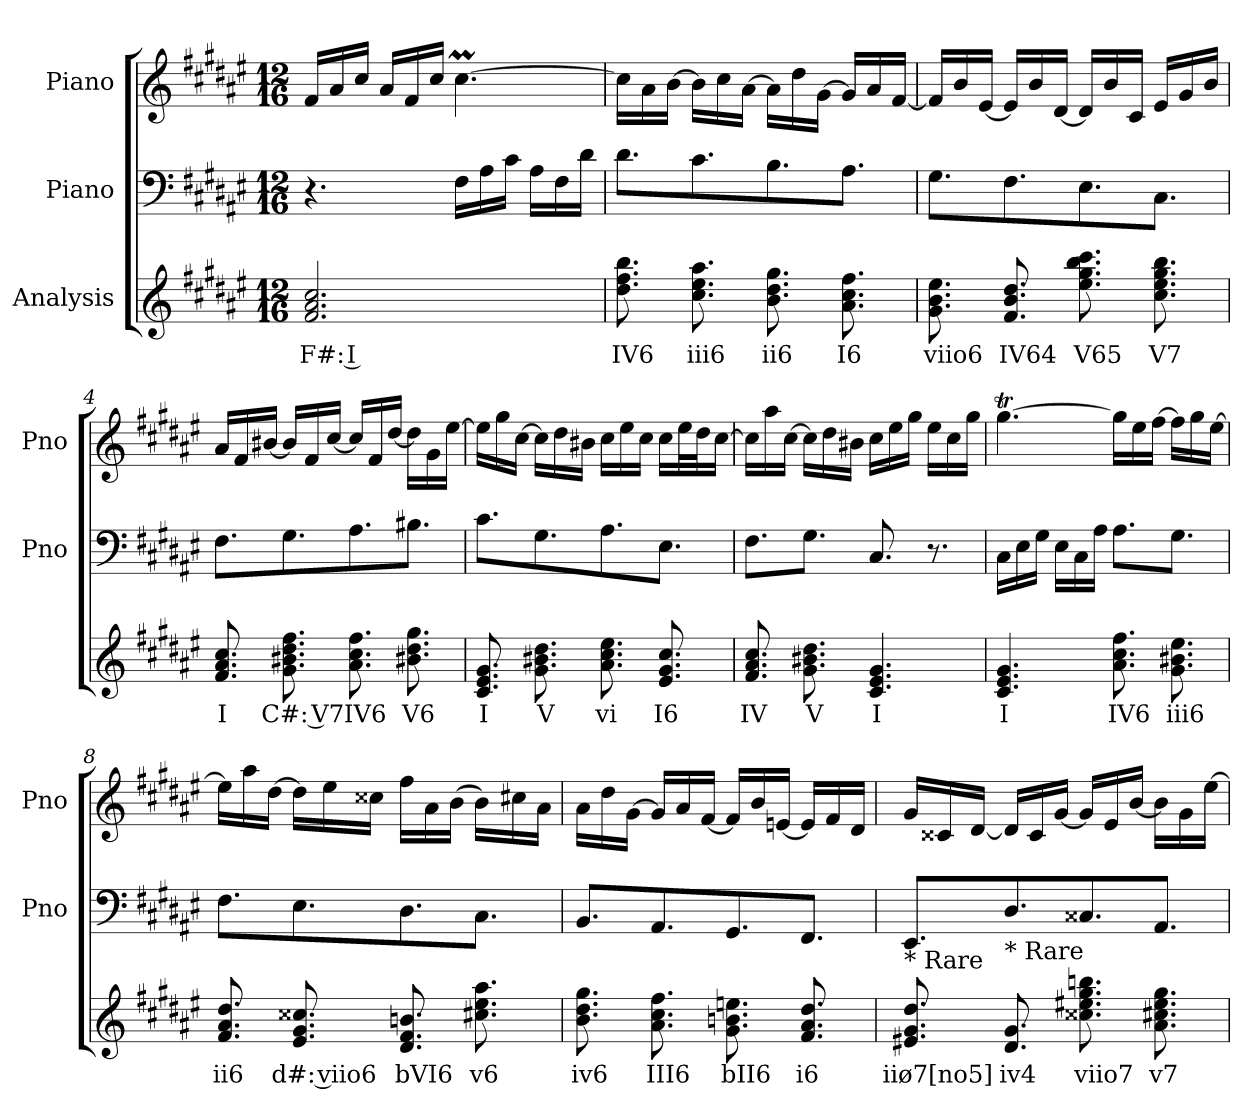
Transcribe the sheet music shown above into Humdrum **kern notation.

**kern	**text	**kern	**kern
*part3	*part3	*part2	*part1
*staff3	*staff3	*staff2	*staff1
*I"Analysis	*	*I"Piano	*I"Piano
*	*	*I'Pno	*I'Pno
*	*	*clefF4	*clefG2
*k[f#c#g#d#a#e#]	*	*k[f#c#g#d#a#e#]	*k[f#c#g#d#a#e#]
*M12/16	*	*M12/16	*M12/16
=1	=1	=1	=1
2.f# 2.a# 2.cc#	F#: I	4.r	16f#/LL
.	.	.	16a#/
.	.	.	16cc#/JJ
.	.	.	16a#/LL
.	.	.	16f#/
.	.	.	16cc#/JJ
.	.	16F#\LL	[4.cc#M\
.	.	16A#\	.
.	.	16c#\JJ	.
.	.	16A#\LL	.
.	.	16F#\	.
.	.	16d#\JJ	.
=2	=2	=2	=2
8.dd# 8.ff# 8.bb	IV6	8.d#\L	16cc#\LL]
.	.	.	16a#\
.	.	.	[16b\JJ
8.cc# 8.ee# 8.aa#	iii6	8.c#\	16b\LL]
.	.	.	16cc#\
.	.	.	[16a#\JJ
8.b 8.dd# 8.gg#	ii6	8.B\	16a#\LL]
.	.	.	16dd#\
.	.	.	[16g#\JJ
8.a# 8.cc# 8.ff#	I6	8.A#\J	16g#/LL]
.	.	.	16a#/
.	.	.	[16f#/JJ
=3	=3	=3	=3
8.g# 8.b 8.ee#	viio6	8.G#\L	16f#/LL]
.	.	.	16b/
.	.	.	[16e#/JJ
8.f# 8.b 8.dd#	IV64	8.F#\	16e#/LL]
.	.	.	16b/
.	.	.	[16d#/JJ
8.ee# 8.gg# 8.bb 8.ccc#	V65	8.E#\	16d#/LL]
.	.	.	16b/
.	.	.	16c#/JJ
8.cc# 8.ee# 8.gg# 8.bb	V7	8.C#\J	16e#/LL
.	.	.	16g#/
.	.	.	16b/JJ
=4	=4	=4	=4
8.f# 8.a# 8.cc#	I	8.F#\L	16a#/LL
.	.	.	16f#/
.	.	.	[16b#X/JJ
8.g# 8.b#X 8.dd# 8.ff#	C#: V7	8.G#\	16b#/LL]
.	.	.	16f#/
.	.	.	[16cc#/JJ
8.a# 8.cc# 8.ff#	IV6	8.A#\	16cc#/LL]
.	.	.	16f#/
.	.	.	[16dd#/JJ
8.b#X 8.dd# 8.gg#	V6	8.B#X\J	16dd#\LL]
.	.	.	16g#\
.	.	.	[16ee#\JJ
!!LO:LB:g=z
=5	=5	=5	=5
8.c# 8.e# 8.g#	I	8.c#\L	16ee#\LL]
.	.	.	16gg#\
.	.	.	[16cc#\JJ
8.g# 8.b#X 8.dd#	V	8.G#\	16cc#\LL]
.	.	.	16dd#\
.	.	.	16b#X\JJ
8.a# 8.cc# 8.ee#	vi	8.A#\	16cc#\LL
.	.	.	16ee#\
.	.	.	16cc#\JJ
8.e# 8.g# 8.cc#	I6	8.E#\J	16cc#\LL
.	.	.	32ee#\L
.	.	.	32dd#\J
.	.	.	[16cc#\JJ
=6	=6	=6	=6
8.f# 8.a# 8.cc#	IV	8.F#\L	16cc#\LL]
.	.	.	16aa#\
.	.	.	[16cc#\JJ
8.g# 8.b#X 8.dd#	V	8.G#\J	16cc#\LL]
.	.	.	16dd#\
.	.	.	16b#X\JJ
4.c# 4.e# 4.g#	I	8.C#/	16cc#\LL
.	.	.	16ee#\
.	.	.	16gg#\JJ
.	.	8.r	16ee#\LL
.	.	.	16cc#\
.	.	.	16gg#\JJ
=7	=7	=7	=7
4.c# 4.e# 4.g#	I	16C#\LL	[4.gg#T\
.	.	16E#\	.
.	.	16G#\JJ	.
.	.	16E#\LL	.
.	.	16C#\	.
.	.	16A#\JJ	.
8.a# 8.cc# 8.ff#	IV6	8.A#\L	16gg#\LL]
.	.	.	16ee#\
.	.	.	[16ff#\JJ
8.g# 8.b#X 8.ee#	iii6	8.G#\J	16ff#\LL]
.	.	.	16gg#\
.	.	.	[16ee#\JJ
=8	=8	=8	=8
8.f# 8.a# 8.dd#	ii6	8.F#\L	16ee#\LL]
.	.	.	16aa#\
.	.	.	[16dd#\JJ
8.e# 8.g# 8.cc##X	d#: viio6	8.E#\	16dd#\LL]
.	.	.	16ee#\
.	.	.	16cc##X\JJ
8.d# 8.f# 8.bn	bVI6	8.D#\	16ff#\LL
.	.	.	16a#\
.	.	.	(>16b\JJ
8.cc#X 8.ee# 8.aa#	v6	8.C#\J	16b\LL)
.	.	.	16cc#X\
.	.	.	16a#\JJ
!!LO:LB:g=z
=9	=9	=9	=9
8.b 8.dd# 8.gg#	iv6	8.BB/L	16a#\LL
.	.	.	16dd#\
.	.	.	[16g#\JJ
8.a# 8.cc# 8.ff#	III6	8.AA#/	16g#/LL]
.	.	.	16a#/
.	.	.	[16f#/JJ
8.g# 8.bn 8.een	bII6	8.GG#/	16f#/LL]
.	.	.	16b/
.	.	.	[16en/JJ
8.f# 8.a# 8.dd#	i6	8.FF#/J	16e/LL]
.	.	.	16f#/
.	.	.	16d#/JJ
=10	=10	=10	=10
!LO:TX:t=* Rare	!	!	!
8.e#X 8.g# 8.dd#	iiø7[no5]	8.EE#/L	16g#/LL
.	.	.	16c##X/
.	.	.	[16d#/JJ
!LO:TX:t=* Rare	!	!	!
8.d# 8.g#	iv4	8.D#/	16d#/LL]
.	.	.	16c##/
.	.	.	[16g#/JJ
8.cc##X 8.ee#X 8.gg# 8.bbn	viio7	8.C##X/	16g#/LL]
.	.	.	16e#/
.	.	.	[16b/JJ
8.a# 8.cc#X 8.ee# 8.gg#	v7	8.AA#/J	16b\LL]
.	.	.	16g#\
.	.	.	[16ee#\JJ
=	=	=	=
*-	*-	*-	*-
